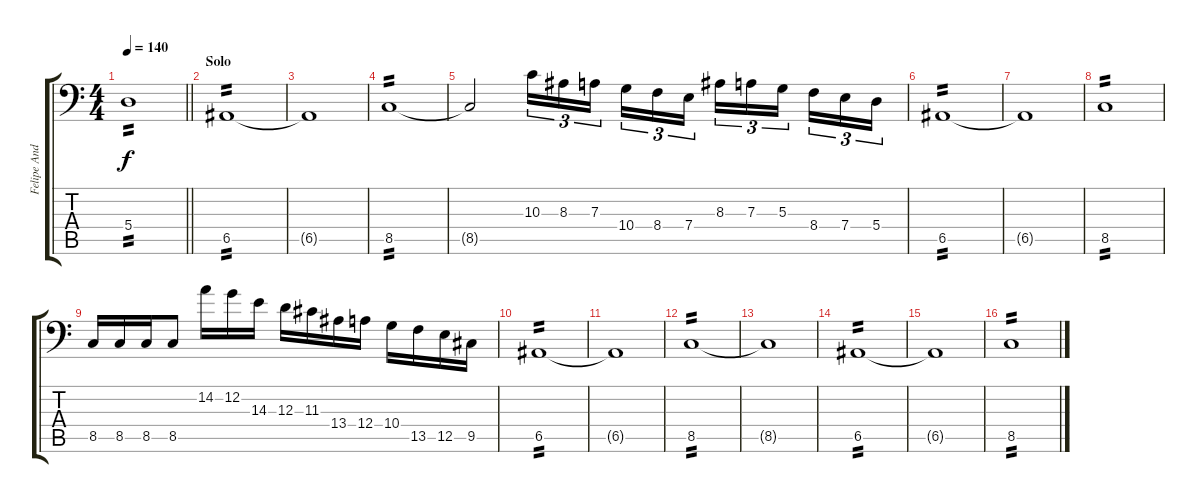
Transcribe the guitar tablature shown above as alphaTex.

\track ("Felipe Andreoli" "Felipe And") {instrument electricbassfinger}
\staff {score tabs}
\tuning (C3 G2 D2 A1 E1 B0) {hide}
\ts (4 4)
\tempo 140
\clef f4
\barLineRight lightlight
\ks c
5.4.1{tp 2 dy f} |
\section ("" "Solo")
6.5.1{tp 2} |
6.5{t}.1 |
8.5.1{tp 2} |
8.5{t}.2 10.3.16{tu (3 2)} 8.3.16{tu (3 2)} 7.3.16{tu (3 2)} 10.4.16{tu (3 2)} 8.4.16{tu (3 2)} 7.4.16{tu (3 2)} 8.3.16{tu (3 2)} 7.3.16{tu (3 2)} 5.3.16{tu (3 2)} 8.4.16{tu (3 2)} 7.4.16{tu (3 2)} 5.4.16{tu (3 2)} |
6.5.1{tp 2} |
6.5{t}.1 |
8.5.1{tp 2} |
8.5.16 8.5.16 8.5.16 8.5.8 14.2.16 12.2.16 14.3.16 12.3.16 11.3.16 13.4.16 12.4.16 10.4.16 13.5.16 12.5.16 9.5.16 |
6.5.1{tp 2} |
6.5{t}.1 |
8.5.1{tp 2} |
8.5{t}.1 |
6.5.1{tp 2} |
6.5{t}.1 |
8.5.1{tp 2}
